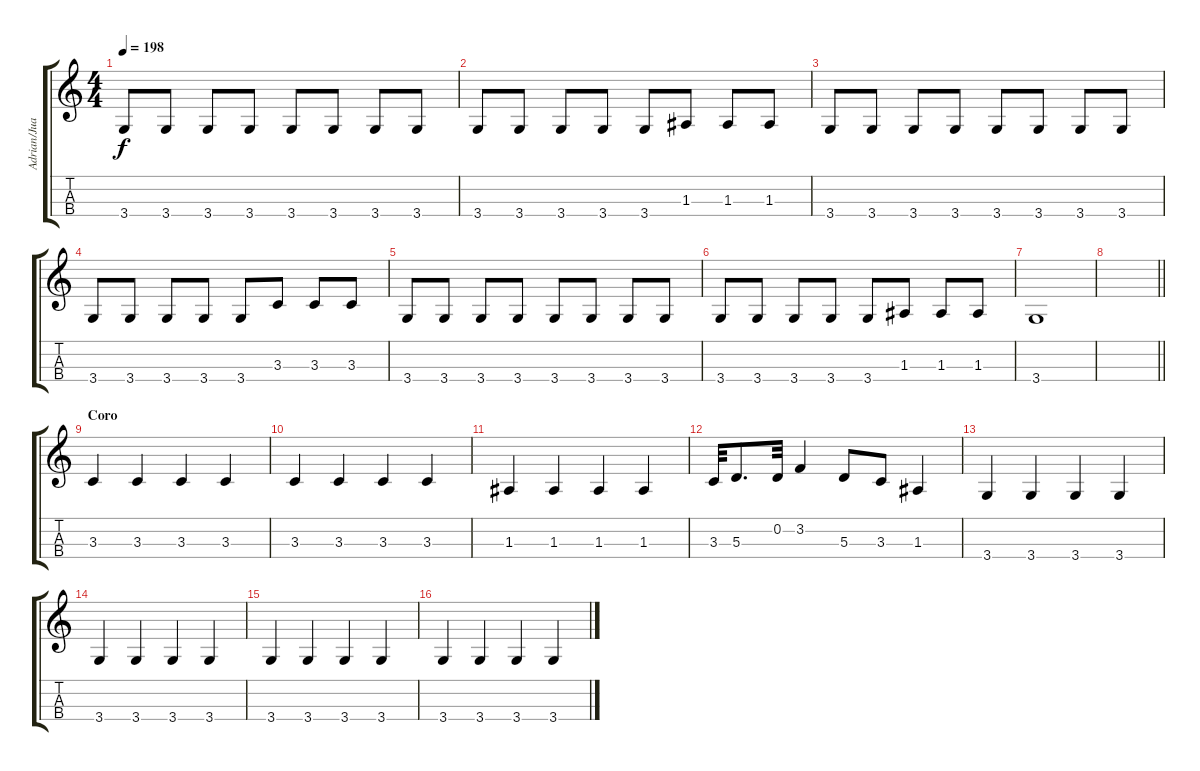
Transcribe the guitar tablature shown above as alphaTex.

\track ("Adrian/Juan" "Adrian/Jua") {instrument electricbassfinger}
\staff {score tabs}
\tuning (G3 D3 A2 E2) {hide}
\ts (4 4)
\tempo 198
\clef g2
\ks c
3.4.8{dy f} 3.4.8 3.4.8 3.4.8 3.4.8 3.4.8 3.4.8 3.4.8 |
3.4.8 3.4.8 3.4.8 3.4.8 3.4.8 1.3.8 1.3.8 1.3.8 |
3.4.8 3.4.8 3.4.8 3.4.8 3.4.8 3.4.8 3.4.8 3.4.8 |
3.4.8 3.4.8 3.4.8 3.4.8 3.4.8 3.3.8 3.3.8 3.3.8 |
3.4.8 3.4.8 3.4.8 3.4.8 3.4.8 3.4.8 3.4.8 3.4.8 |
3.4.8 3.4.8 3.4.8 3.4.8 3.4.8 1.3.8 1.3.8 1.3.8 |
3.4.1 |
\barLineRight lightlight
|
\section ("" "Coro")
3.3.4 3.3.4 3.3.4 3.3.4 |
3.3.4 3.3.4 3.3.4 3.3.4 |
1.3.4 1.3.4 1.3.4 1.3.4 |
3.3.32 5.3.8{d} 0.2.32 3.2.4 5.3.8 3.3.8 1.3.4 |
3.4.4 3.4.4 3.4.4 3.4.4 |
3.4.4 3.4.4 3.4.4 3.4.4 |
3.4.4 3.4.4 3.4.4 3.4.4 |
3.4.4 3.4.4 3.4.4 3.4.4
